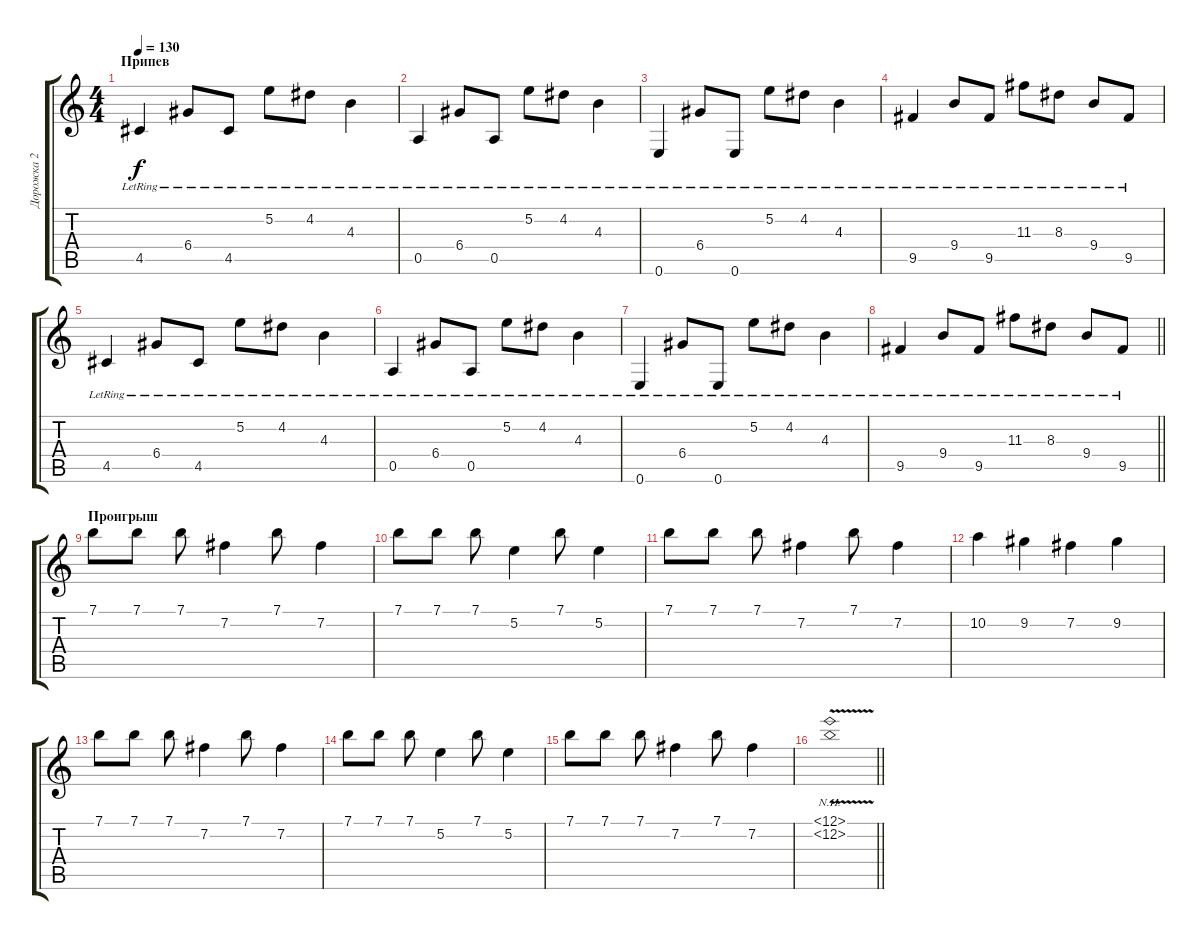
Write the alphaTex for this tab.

\track ("Дорожка 2" "Дорожка 2") {instrument electricguitarclean}
\staff {score tabs}
\tuning (E4 B3 G3 D3 A2 E2) {hide}
\ts (4 4)
\section ("" "Припев")
\tempo 130
\clef g2
\ks c
4.5{lr}.4{dy f} 6.4{lr}.8 4.5{lr}.8 5.2{lr}.8 4.2{lr}.8 4.3{lr}.4 |
0.5{lr}.4 6.4{lr}.8 0.5{lr}.8 5.2{lr}.8 4.2{lr}.8 4.3{lr}.4 |
0.6{lr}.4 6.4{lr}.8 0.6{lr}.8 5.2{lr}.8 4.2{lr}.8 4.3{lr}.4 |
9.5{lr}.4 9.4{lr}.8 9.5{lr}.8 11.3{lr}.8 8.3{lr}.8 9.4{lr}.8 9.5{lr}.8 |
4.5{lr}.4 6.4{lr}.8 4.5{lr}.8 5.2{lr}.8 4.2{lr}.8 4.3{lr}.4 |
0.5{lr}.4 6.4{lr}.8 0.5{lr}.8 5.2{lr}.8 4.2{lr}.8 4.3{lr}.4 |
0.6{lr}.4 6.4{lr}.8 0.6{lr}.8 5.2{lr}.8 4.2{lr}.8 4.3{lr}.4 |
\barLineRight lightlight
9.5{lr}.4 9.4{lr}.8 9.5{lr}.8 11.3{lr}.8 8.3{lr}.8 9.4{lr}.8 9.5{lr}.8 |
\section ("" "Проигрыш")
7.1.8 7.1.8 7.1.8 7.2.4 7.1.8 7.2.4 |
7.1.8 7.1.8 7.1.8 5.2.4 7.1.8 5.2.4 |
7.1.8 7.1.8 7.1.8 7.2.4 7.1.8 7.2.4 |
10.2.4 9.2.4 7.2.4 9.2.4 |
7.1.8 7.1.8 7.1.8 7.2.4 7.1.8 7.2.4 |
7.1.8 7.1.8 7.1.8 5.2.4 7.1.8 5.2.4 |
7.1.8 7.1.8 7.1.8 7.2.4 7.1.8 7.2.4 |
\barLineRight lightlight
(12.1{nh v} 12.2{nh v}).1
